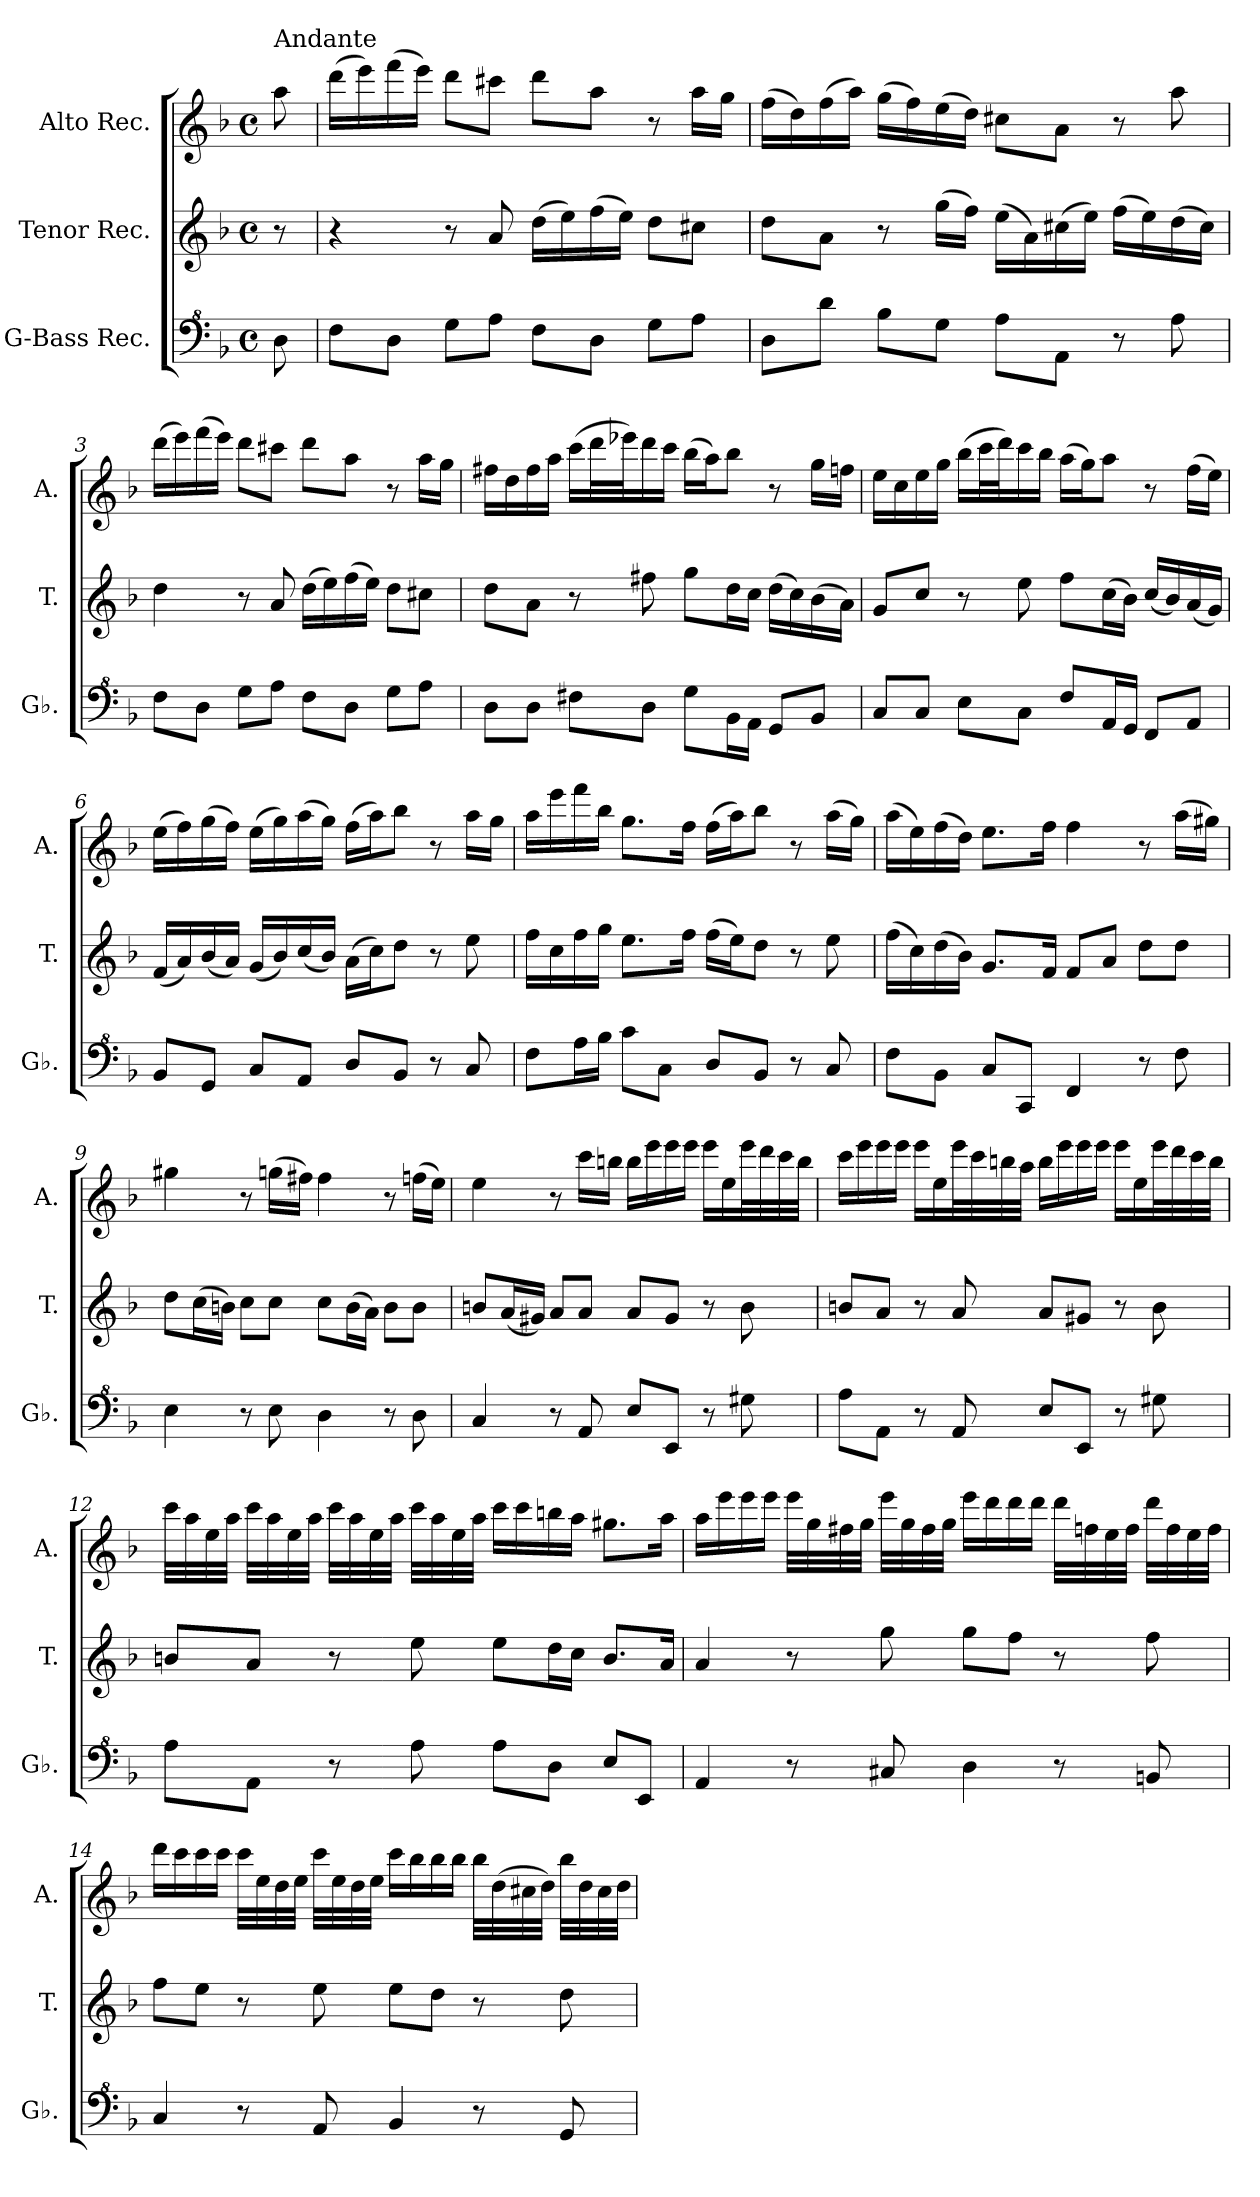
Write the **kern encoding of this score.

**kern	**kern	**kern
*part3	*part2	*part1
*staff3	*staff2	*staff1
*I"G-Bass Rec.	*I"Tenor Rec.	*I"Alto Rec.
*I'Gb.	*I'T.	*I'A.
*clefF^4	*clefG2	*clefG2
*k[b-]	*k[b-]	*k[b-]
*M4/4	*M4/4	*M4/4
*met(c)	*met(c)	*met(c)
*MM70	*MM70	*MM70
=	=	=
!	!	!LO:TX:a:t=Andante
8d\	8r	8aa\
=1	=1	=1
8f\L	4r	(>16ddd\LL
.	.	16eee\)
8d\J	.	(>16fff\
.	.	16eee\JJ)
8g\L	8r	8ddd\L
8a\J	8a/	8ccc#X\J
8f\L	(>16dd\LL	8ddd\L
.	16ee\)	.
8d\J	(>16ff\	8aa\J
.	16ee\JJ)	.
8g\L	8dd\L	8r
8a\J	8cc#X\J	16aa\LL
.	.	16gg\JJ
=2	=2	=2
8d\L	8dd\L	(>16ff\LL
.	.	16dd\)
8dd\J	8a\J	(>16ff\
.	.	16aa\JJ)
8b-\L	8r	(>16gg\LL
.	.	16ff\)
8g\J	(>16gg\LL	(16ee\
.	16ff\JJ)	16dd\JJ)
8a\L	(16ee\LL	8cc#X\L
.	16a\)	.
8A\J	(16cc#X\	8a\J
.	16ee\JJ)	.
8r	(>16ff\LL	8r
.	16ee\)	.
8a\	(16dd\	8aa\
.	16cc#\JJ)	.
=3	=3	=3
8f\L	4dd\	(>16ddd\LL
.	.	16eee\)
8d\J	.	(>16fff\
.	.	16eee\JJ)
8g\L	8r	8ddd\L
8a\J	8a/	8ccc#X\J
8f\L	(>16dd\LL	8ddd\L
.	16ee\)	.
8d\J	(>16ff\	8aa\J
.	16ee\JJ)	.
8g\L	8dd\L	8r
8a\J	8cc#X\J	16aa\LL
.	.	16gg\JJ
!!LO:LB:g=z
=4	=4	=4
8d\L	8dd\L	16ff#X\LL
.	.	16dd\
8d\J	8a\J	16ff#\
.	.	16aa\JJ
8f#X\L	8r	(16ccc\LL
.	.	32ddd\L
.	.	32eee-X\J)
8d\J	8ff#X\	16ddd\
.	.	16ccc\JJ
8g\L	8gg\L	(>16bb-\LL
.	.	16aa\J)
16B-\L	16dd\L	8bb-\J
16A\JJ	16cc\JJ	.
8G/L	(16dd\LL	8r
.	16cc\)	.
8B-/J	(16b-\	16gg\LL
.	16a\JJ)	16ffn\JJ
=5	=5	=5
8c/L	8g/L	16ee\LL
.	.	16cc\
8c/J	8cc/J	16ee\
.	.	16gg\JJ
8e\L	8r	(>16bb-\LL
.	.	32ccc\L
.	.	32ddd\J)
8c\J	8ee\	16ccc\
.	.	16bb-\JJ
8f/L	8ff\L	(>16aa\LL
.	.	16gg\J)
16A/L	(>16cc\L	8aa\J
16G/JJ	16b-\JJ)	.
8F/L	(16cc/LL	8r
.	16b-/)	.
8A/J	(16a/	(>16ff\LL
.	16g/JJ)	16ee\JJ)
=6	=6	=6
8B-/L	(16f/LL	(>16ee\LL
.	16a/)	16ff\)
8G/J	(16b-/	(>16gg\
.	16a/JJ)	16ff\JJ)
8c/L	(16g/LL	(>16ee\LL
.	16b-/)	16gg\)
8A/J	(16cc/	(>16aa\
.	16b-/JJ)	16gg\JJ)
8d/L	(16a\LL	(>16ff\LL
.	16cc\J)	16aa\J)
8B-/J	8dd\J	8bb-\J
8r	8r	8r
8c/	8ee\	16aa\LL
.	.	16gg\JJ
!!LO:LB:g=z
=7	=7	=7
8f\L	16ff\LL	16aa\LL
.	16cc\	16eee\
16a\L	16ff\	16fff\
16b-\JJ	16gg\JJ	16bb-\JJ
8cc\L	8.ee\L	8.gg\L
8c\J	.	.
.	16ff\Jk	16ff\Jk
8d/L	(>16ff\LL	(>16ff\LL
.	16ee\J)	16aa\J)
8B-/J	8dd\J	8bb-\J
8r	8r	8r
8c/	8ee\	(>16aa\LL
.	.	16gg\JJ)
=8	=8	=8
8f\L	(>16ff\LL	(>16aa\LL
.	16cc\)	16ee\)
8B-\J	(16dd\	(>16ff\
.	16b-\JJ)	16dd\JJ)
8c/L	8.g/L	8.ee\L
8C/J	.	.
.	16f/Jk	16ff\Jk
4F/	8f/L	4ff\
.	8a/J	.
8r	8dd\L	8r
8f\	8dd\J	(16aa\LL
.	.	16gg#X\JJ)
=9	=9	=9
4e\	8dd\L	4gg#X\
.	(>16cc\L	.
.	16bn\JJ)	.
8r	8cc\L	8r
8e\	8cc\J	(>16ggn\LL
.	.	16ff#X\JJ)
4d\	8cc\L	4ff#\
.	(16b\L	.
.	16a\JJ)	.
8r	8b\L	8r
8d\	8b\J	(>16ffn\LL
.	.	16ee\JJ)
=10	=10	=10
4c/	8bn/L	4ee\
.	(16a/L	.
.	16g#X/JJ)	.
8r	8a/L	8r
8A/	8a/J	16ccc\LL
.	.	16bbn\JJ
8e/L	8a/L	16bb\LL
.	.	16eee\
8E/J	8g#/J	16eee\
.	.	16eee\JJ
8r	8r	16eee\LL
.	.	16ee\
8g#X\	8b\	32eee\L
.	.	32ddd\
.	.	32ccc\
.	.	32bb\JJJ
!!LO:LB:g=z
=11	=11	=11
8a\L	8bn/L	16ccc\LL
.	.	16eee\
8A\J	8a/J	16eee\
.	.	16eee\JJ
8r	8r	16eee\LL
.	.	16ee\
8A/	8a/	32eee\L
.	.	32ccc\
.	.	32bbn\
.	.	32aa\JJJ
8e/L	8a/L	16bb\LL
.	.	16eee\
8E/J	8g#X/J	16eee\
.	.	16eee\JJ
8r	8r	16eee\LL
.	.	16ee\
8g#X\	8b\	32eee\L
.	.	32ddd\
.	.	32ccc\
.	.	32bb\JJJ
=12	=12	=12
8a\L	8bn/L	32ccc\LLL
.	.	32aa\
.	.	32ee\
.	.	32aa\JJJ
8A\J	8a/J	32ccc\LLL
.	.	32aa\
.	.	32ee\
.	.	32aa\JJJ
8r	8r	32ccc\LLL
.	.	32aa\
.	.	32ee\
.	.	32aa\JJJ
8a\	8ee\	32ccc\LLL
.	.	32aa\
.	.	32ee\
.	.	32aa\JJJ
8a\L	8ee\L	16ccc\LL
.	.	16ccc\
8d\J	16dd\L	16bbn\
.	16cc\JJ	16aa\JJ
8e/L	8.b/L	8.gg#X\L
8E/J	.	.
.	16a/Jk	16aa\Jk
!!LO:LB:g=z
=13	=13	=13
4A/	4a/	16aa\LL
.	.	16eee\
.	.	16eee\
.	.	16eee\JJ
8r	8r	32eee\LLL
.	.	32gg\
.	.	32ff#X\
.	.	32gg\JJJ
8c#X/	8gg\	32eee\LLL
.	.	32gg\
.	.	32ff#\
.	.	32gg\JJJ
4d\	8gg\L	16eee\LL
.	.	16ddd\
.	8ff\J	16ddd\
.	.	16ddd\JJ
8r	8r	32ddd\LLL
.	.	32ffn\
.	.	32ee\
.	.	32ff\JJJ
8Bn/	8ff\	32ddd\LLL
.	.	32ff\
.	.	32ee\
.	.	32ff\JJJ
=14	=14	=14
4c/	8ff\L	16ddd\LL
.	.	16ccc\
.	8ee\J	16ccc\
.	.	16ccc\JJ
8r	8r	32ccc\LLL
.	.	32ee\
.	.	32dd\
.	.	32ee\JJJ
8A/	8ee\	32ccc\LLL
.	.	32ee\
.	.	32dd\
.	.	32ee\JJJ
4B-/	8ee\L	16ccc\LL
.	.	16bb-\
.	8dd\J	16bb-\
.	.	16bb-\JJ
8r	8r	32bb-\LLL
.	.	(>32dd\
.	.	32cc#X\
.	.	32dd\JJJ)
8G/	8dd\	32bb-\LLL
.	.	32dd\
.	.	32cc#\
.	.	32dd\JJJ
=	=	=
*-	*-	*-
